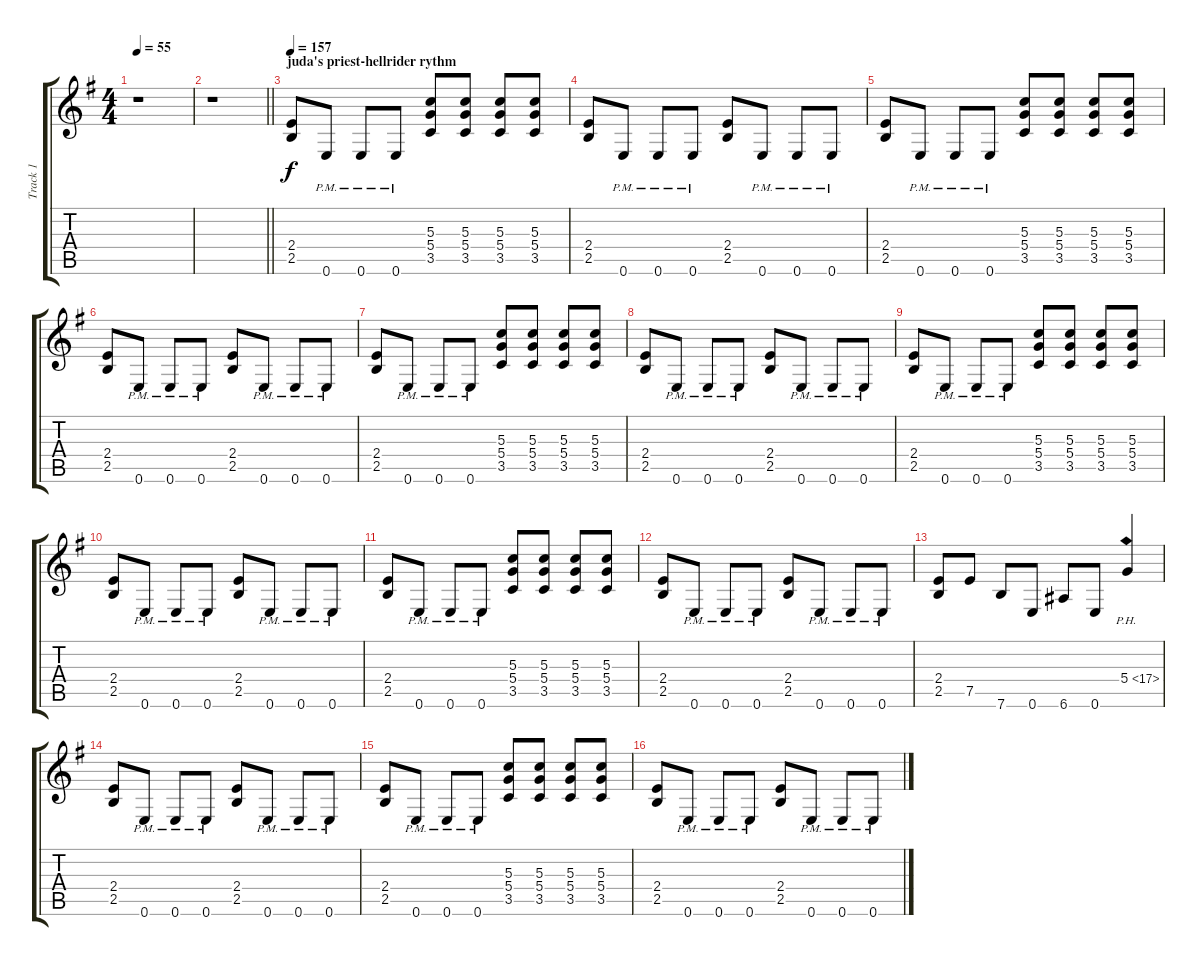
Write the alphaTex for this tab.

\track ("Track 1" "Track 1") {instrument distortionguitar}
\staff {score tabs}
\tuning (E4 B3 G3 D3 A2 E2) {hide}
\ts (4 4)
\tempo 55
\clef g2
\ks eminor
r.1{dy f} |
\barLineRight lightlight
r.1 |
\section ("" "juda's priest-hellrider rythm")
\tempo 157
(2.4 2.5).8 0.6{pm}.8 0.6{pm}.8 0.6{pm}.8 (5.3 5.4 3.5).8 (5.3 5.4 3.5).8 (5.3 5.4 3.5).8 (5.3 5.4 3.5).8 |
(2.4 2.5).8 0.6{pm}.8 0.6{pm}.8 0.6{pm}.8 (2.4 2.5).8 0.6{pm}.8 0.6{pm}.8 0.6{pm}.8 |
(2.4 2.5).8 0.6{pm}.8 0.6{pm}.8 0.6{pm}.8 (5.3 5.4 3.5).8 (5.3 5.4 3.5).8 (5.3 5.4 3.5).8 (5.3 5.4 3.5).8 |
(2.4 2.5).8 0.6{pm}.8 0.6{pm}.8 0.6{pm}.8 (2.4 2.5).8 0.6{pm}.8 0.6{pm}.8 0.6{pm}.8 |
(2.4 2.5).8 0.6{pm}.8 0.6{pm}.8 0.6{pm}.8 (5.3 5.4 3.5).8 (5.3 5.4 3.5).8 (5.3 5.4 3.5).8 (5.3 5.4 3.5).8 |
(2.4 2.5).8 0.6{pm}.8 0.6{pm}.8 0.6{pm}.8 (2.4 2.5).8 0.6{pm}.8 0.6{pm}.8 0.6{pm}.8 |
(2.4 2.5).8 0.6{pm}.8 0.6{pm}.8 0.6{pm}.8 (5.3 5.4 3.5).8 (5.3 5.4 3.5).8 (5.3 5.4 3.5).8 (5.3 5.4 3.5).8 |
(2.4 2.5).8 0.6{pm}.8 0.6{pm}.8 0.6{pm}.8 (2.4 2.5).8 0.6{pm}.8 0.6{pm}.8 0.6{pm}.8 |
(2.4 2.5).8 0.6{pm}.8 0.6{pm}.8 0.6{pm}.8 (5.3 5.4 3.5).8 (5.3 5.4 3.5).8 (5.3 5.4 3.5).8 (5.3 5.4 3.5).8 |
(2.4 2.5).8 0.6{pm}.8 0.6{pm}.8 0.6{pm}.8 (2.4 2.5).8 0.6{pm}.8 0.6{pm}.8 0.6{pm}.8 |
(2.4 2.5).8 7.5.8 7.6.8 0.6.8 6.6.8 0.6.8 5.4{ph 12}.4 |
(2.4 2.5).8 0.6{pm}.8 0.6{pm}.8 0.6{pm}.8 (2.4 2.5).8 0.6{pm}.8 0.6{pm}.8 0.6{pm}.8 |
(2.4 2.5).8 0.6{pm}.8 0.6{pm}.8 0.6{pm}.8 (5.3 5.4 3.5).8 (5.3 5.4 3.5).8 (5.3 5.4 3.5).8 (5.3 5.4 3.5).8 |
(2.4 2.5).8 0.6{pm}.8 0.6{pm}.8 0.6{pm}.8 (2.4 2.5).8 0.6{pm}.8 0.6{pm}.8 0.6{pm}.8
